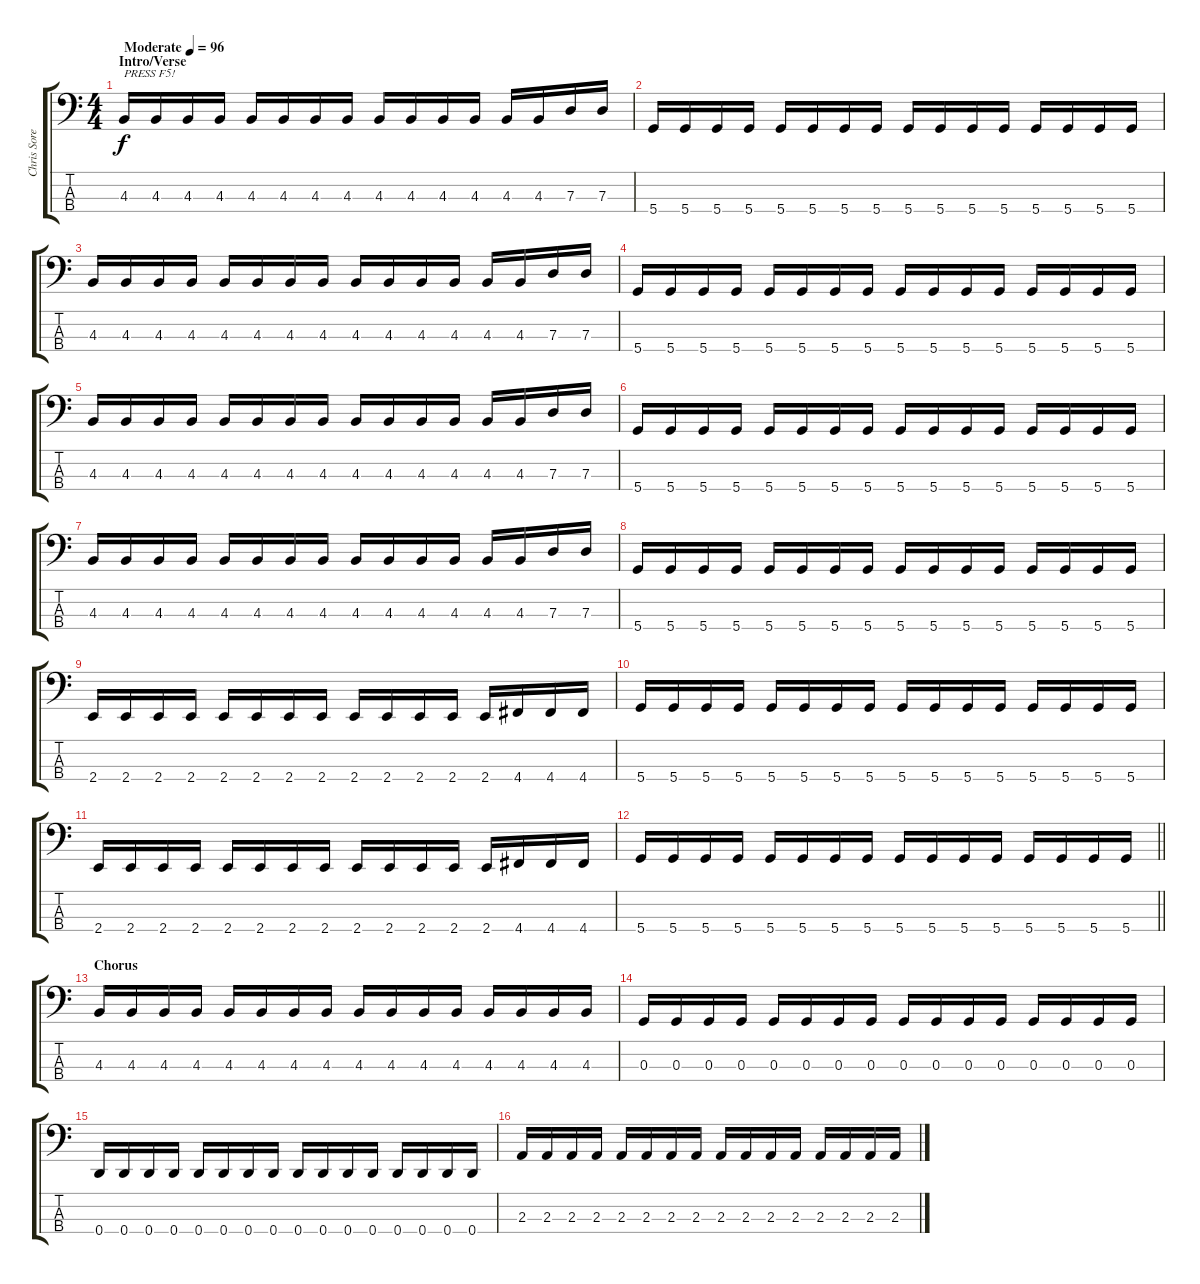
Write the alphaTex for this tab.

\track ("Chris Sorenson" "Chris Sore") {instrument electricbasspick}
\staff {score tabs}
\tuning (F2 C2 G1 D1) {hide}
\ts (4 4)
\section ("" "Intro/Verse")
\tempo (96 "Moderate")
\clef f4
\ks c
4.3.16{txt "PRESS F5!" dy f instrument electricbasspick} 4.3.16 4.3.16 4.3.16 4.3.16 4.3.16 4.3.16 4.3.16 4.3.16 4.3.16 4.3.16 4.3.16 4.3.16 4.3.16 7.3.16 7.3.16 |
5.4.16 5.4.16 5.4.16 5.4.16 5.4.16 5.4.16 5.4.16 5.4.16 5.4.16 5.4.16 5.4.16 5.4.16 5.4.16 5.4.16 5.4.16 5.4.16 |
4.3.16 4.3.16 4.3.16 4.3.16 4.3.16 4.3.16 4.3.16 4.3.16 4.3.16 4.3.16 4.3.16 4.3.16 4.3.16 4.3.16 7.3.16 7.3.16 |
5.4.16 5.4.16 5.4.16 5.4.16 5.4.16 5.4.16 5.4.16 5.4.16 5.4.16 5.4.16 5.4.16 5.4.16 5.4.16 5.4.16 5.4.16 5.4.16 |
4.3.16 4.3.16 4.3.16 4.3.16 4.3.16 4.3.16 4.3.16 4.3.16 4.3.16 4.3.16 4.3.16 4.3.16 4.3.16 4.3.16 7.3.16 7.3.16 |
5.4.16 5.4.16 5.4.16 5.4.16 5.4.16 5.4.16 5.4.16 5.4.16 5.4.16 5.4.16 5.4.16 5.4.16 5.4.16 5.4.16 5.4.16 5.4.16 |
4.3.16 4.3.16 4.3.16 4.3.16 4.3.16 4.3.16 4.3.16 4.3.16 4.3.16 4.3.16 4.3.16 4.3.16 4.3.16 4.3.16 7.3.16 7.3.16 |
5.4.16 5.4.16 5.4.16 5.4.16 5.4.16 5.4.16 5.4.16 5.4.16 5.4.16 5.4.16 5.4.16 5.4.16 5.4.16 5.4.16 5.4.16 5.4.16 |
2.4.16 2.4.16 2.4.16 2.4.16 2.4.16 2.4.16 2.4.16 2.4.16 2.4.16 2.4.16 2.4.16 2.4.16 2.4.16 4.4.16 4.4.16 4.4.16 |
5.4.16 5.4.16 5.4.16 5.4.16 5.4.16 5.4.16 5.4.16 5.4.16 5.4.16 5.4.16 5.4.16 5.4.16 5.4.16 5.4.16 5.4.16 5.4.16 |
2.4.16 2.4.16 2.4.16 2.4.16 2.4.16 2.4.16 2.4.16 2.4.16 2.4.16 2.4.16 2.4.16 2.4.16 2.4.16 4.4.16 4.4.16 4.4.16 |
\barLineRight lightlight
5.4.16 5.4.16 5.4.16 5.4.16 5.4.16 5.4.16 5.4.16 5.4.16 5.4.16 5.4.16 5.4.16 5.4.16 5.4.16 5.4.16 5.4.16 5.4.16 |
\section ("" "Chorus")
4.3.16 4.3.16 4.3.16 4.3.16 4.3.16 4.3.16 4.3.16 4.3.16 4.3.16 4.3.16 4.3.16 4.3.16 4.3.16 4.3.16 4.3.16 4.3.16 |
0.3.16 0.3.16 0.3.16 0.3.16 0.3.16 0.3.16 0.3.16 0.3.16 0.3.16 0.3.16 0.3.16 0.3.16 0.3.16 0.3.16 0.3.16 0.3.16 |
0.4.16 0.4.16 0.4.16 0.4.16 0.4.16 0.4.16 0.4.16 0.4.16 0.4.16 0.4.16 0.4.16 0.4.16 0.4.16 0.4.16 0.4.16 0.4.16 |
2.3.16 2.3.16 2.3.16 2.3.16 2.3.16 2.3.16 2.3.16 2.3.16 2.3.16 2.3.16 2.3.16 2.3.16 2.3.16 2.3.16 2.3.16 2.3.16
